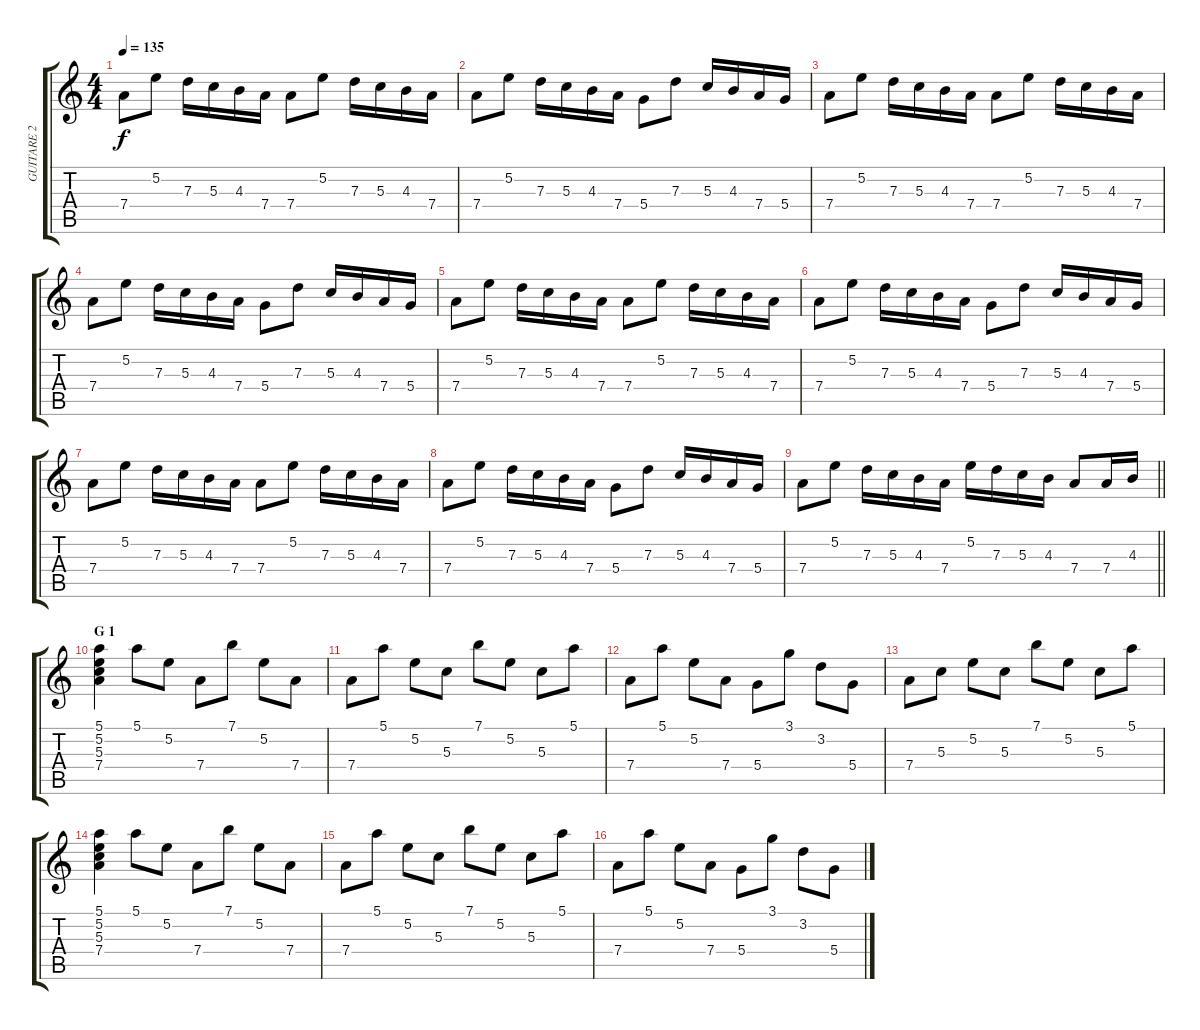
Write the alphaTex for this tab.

\track ("GUITARE 2" "GUITARE 2") {instrument distortionguitar}
\staff {score tabs}
\tuning (E4 B3 G3 D3 A2 E2) {hide}
\ts (4 4)
\tempo 135
\clef g2
\ks c
7.4.8{dy f} 5.2.8 7.3.16 5.3.16 4.3.16 7.4.16 7.4.8 5.2.8 7.3.16 5.3.16 4.3.16 7.4.16 |
7.4.8 5.2.8 7.3.16 5.3.16 4.3.16 7.4.16 5.4.8 7.3.8 5.3.16 4.3.16 7.4.16 5.4.16 |
7.4.8 5.2.8 7.3.16 5.3.16 4.3.16 7.4.16 7.4.8 5.2.8 7.3.16 5.3.16 4.3.16 7.4.16 |
7.4.8 5.2.8 7.3.16 5.3.16 4.3.16 7.4.16 5.4.8 7.3.8 5.3.16 4.3.16 7.4.16 5.4.16 |
7.4.8 5.2.8 7.3.16 5.3.16 4.3.16 7.4.16 7.4.8 5.2.8 7.3.16 5.3.16 4.3.16 7.4.16 |
7.4.8 5.2.8 7.3.16 5.3.16 4.3.16 7.4.16 5.4.8 7.3.8 5.3.16 4.3.16 7.4.16 5.4.16 |
7.4.8 5.2.8 7.3.16 5.3.16 4.3.16 7.4.16 7.4.8 5.2.8 7.3.16 5.3.16 4.3.16 7.4.16 |
7.4.8 5.2.8 7.3.16 5.3.16 4.3.16 7.4.16 5.4.8 7.3.8 5.3.16 4.3.16 7.4.16 5.4.16 |
\barLineRight lightlight
7.4.8 5.2.8 7.3.16 5.3.16 4.3.16 7.4.16 5.2.16 7.3.16 5.3.16 4.3.16 7.4.8 7.4.16 4.3.16 |
\section ("" "G 1")
(5.1 5.2 5.3 7.4).4 5.1.8 5.2.8 7.4.8 7.1.8 5.2.8 7.4.8 |
7.4.8 5.1.8 5.2.8 5.3.8 7.1.8 5.2.8 5.3.8 5.1.8 |
7.4.8 5.1.8 5.2.8 7.4.8 5.4.8 3.1.8 3.2.8 5.4.8 |
7.4.8 5.3.8 5.2.8 5.3.8 7.1.8 5.2.8 5.3.8 5.1.8 |
(5.1 5.2 5.3 7.4).4 5.1.8 5.2.8 7.4.8 7.1.8 5.2.8 7.4.8 |
7.4.8 5.1.8 5.2.8 5.3.8 7.1.8 5.2.8 5.3.8 5.1.8 |
7.4.8 5.1.8 5.2.8 7.4.8 5.4.8 3.1.8 3.2.8 5.4.8
